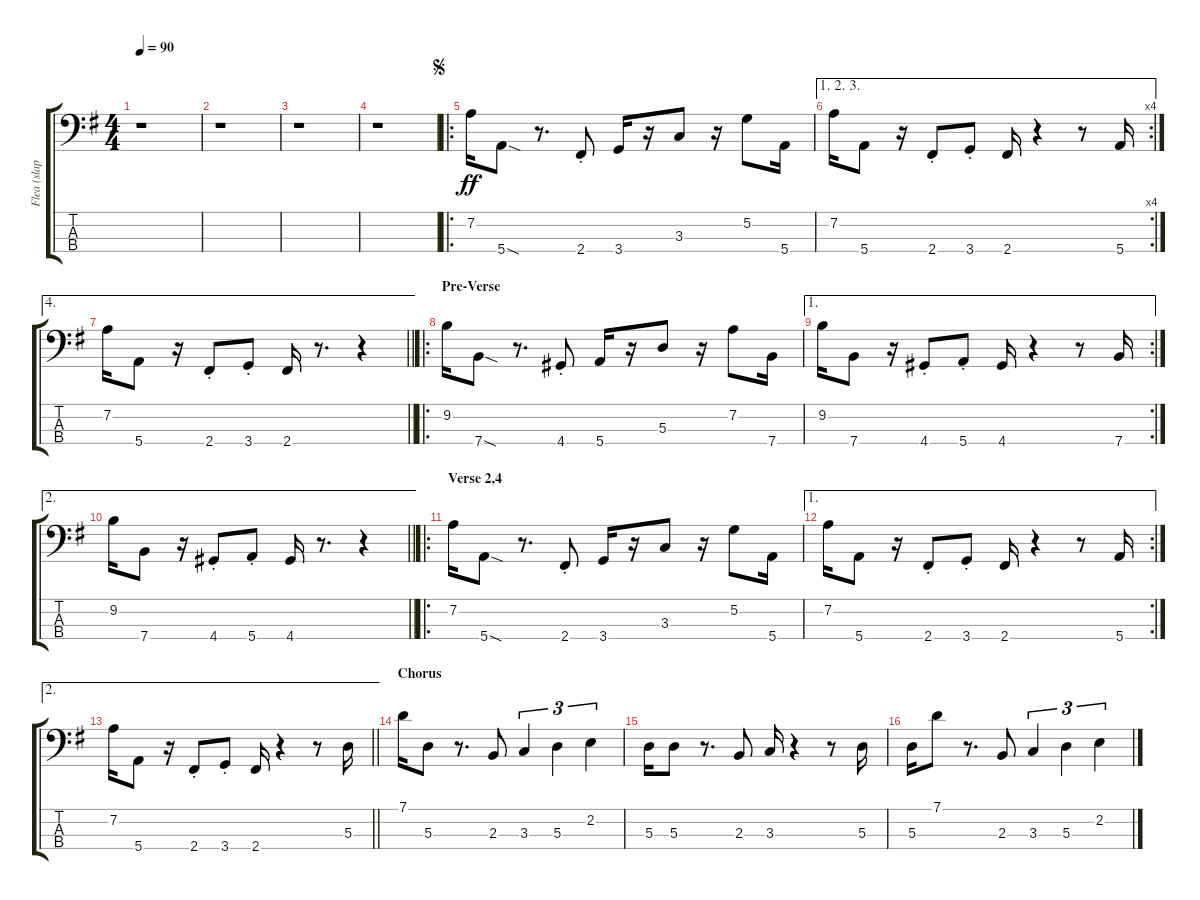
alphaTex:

\track ("Flea (slap)" "Flea (slap") {instrument slapbass2}
\staff {score tabs}
\tuning (G2 D2 A1 E1) {hide}
\ts (4 4)
\tempo 90
\clef f4
\ks g
r.1{dy ff instrument slapbass2} |
r.1 |
r.1 |
r.1 |
\ro
\jump segno
7.2.16 5.4{sod}.8 r.8{d} 2.4{st}.8 3.4.16 r.16 3.3.8 r.16 5.2.8 5.4.16 |
\ae (1 2 3)
\rc 4
7.2.16 5.4.8 r.16 2.4{st}.8 3.4{st}.8 2.4.16 r.4 r.8 5.4.16 |
\ae 4
\barLineRight lightlight
7.2.16 5.4.8 r.16 2.4{st}.8 3.4{st}.8 2.4.16 r.8{d} r.4 |
\ro
\section ("" "Pre-Verse")
9.2.16 7.4{sod}.8 r.8{d} 4.4{st}.8 5.4.16 r.16 5.3.8 r.16 7.2.8 7.4.16 |
\ae 1
\rc 2
9.2.16 7.4.8 r.16 4.4{st}.8 5.4{st}.8 4.4.16 r.4 r.8 7.4.16 |
\ae 2
\barLineRight lightlight
9.2.16 7.4.8 r.16 4.4{st}.8 5.4{st}.8 4.4.16 r.8{d} r.4 |
\ro
\section ("" "Verse 2,4")
7.2.16 5.4{sod}.8 r.8{d} 2.4{st}.8 3.4.16 r.16 3.3.8 r.16 5.2.8 5.4.16 |
\ae 1
\rc 2
7.2.16 5.4.8 r.16 2.4{st}.8 3.4{st}.8 2.4.16 r.4 r.8 5.4.16 |
\ae 2
\barLineRight lightlight
7.2.16 5.4.8 r.16 2.4{st}.8 3.4{st}.8 2.4.16 r.4 r.8 5.3.16 |
\section ("" "Chorus")
7.1.16 5.3.8 r.8{d} 2.3.8 3.3.4{tu (3 2)} 5.3.4{tu (3 2)} 2.2.4{tu (3 2)} |
5.3.16 5.3.8 r.8{d} 2.3.8 3.3.16 r.4 r.8 5.3.16 |
5.3.16 7.1.8 r.8{d} 2.3.8 3.3.4{tu (3 2)} 5.3.4{tu (3 2)} 2.2.4{tu (3 2)}
